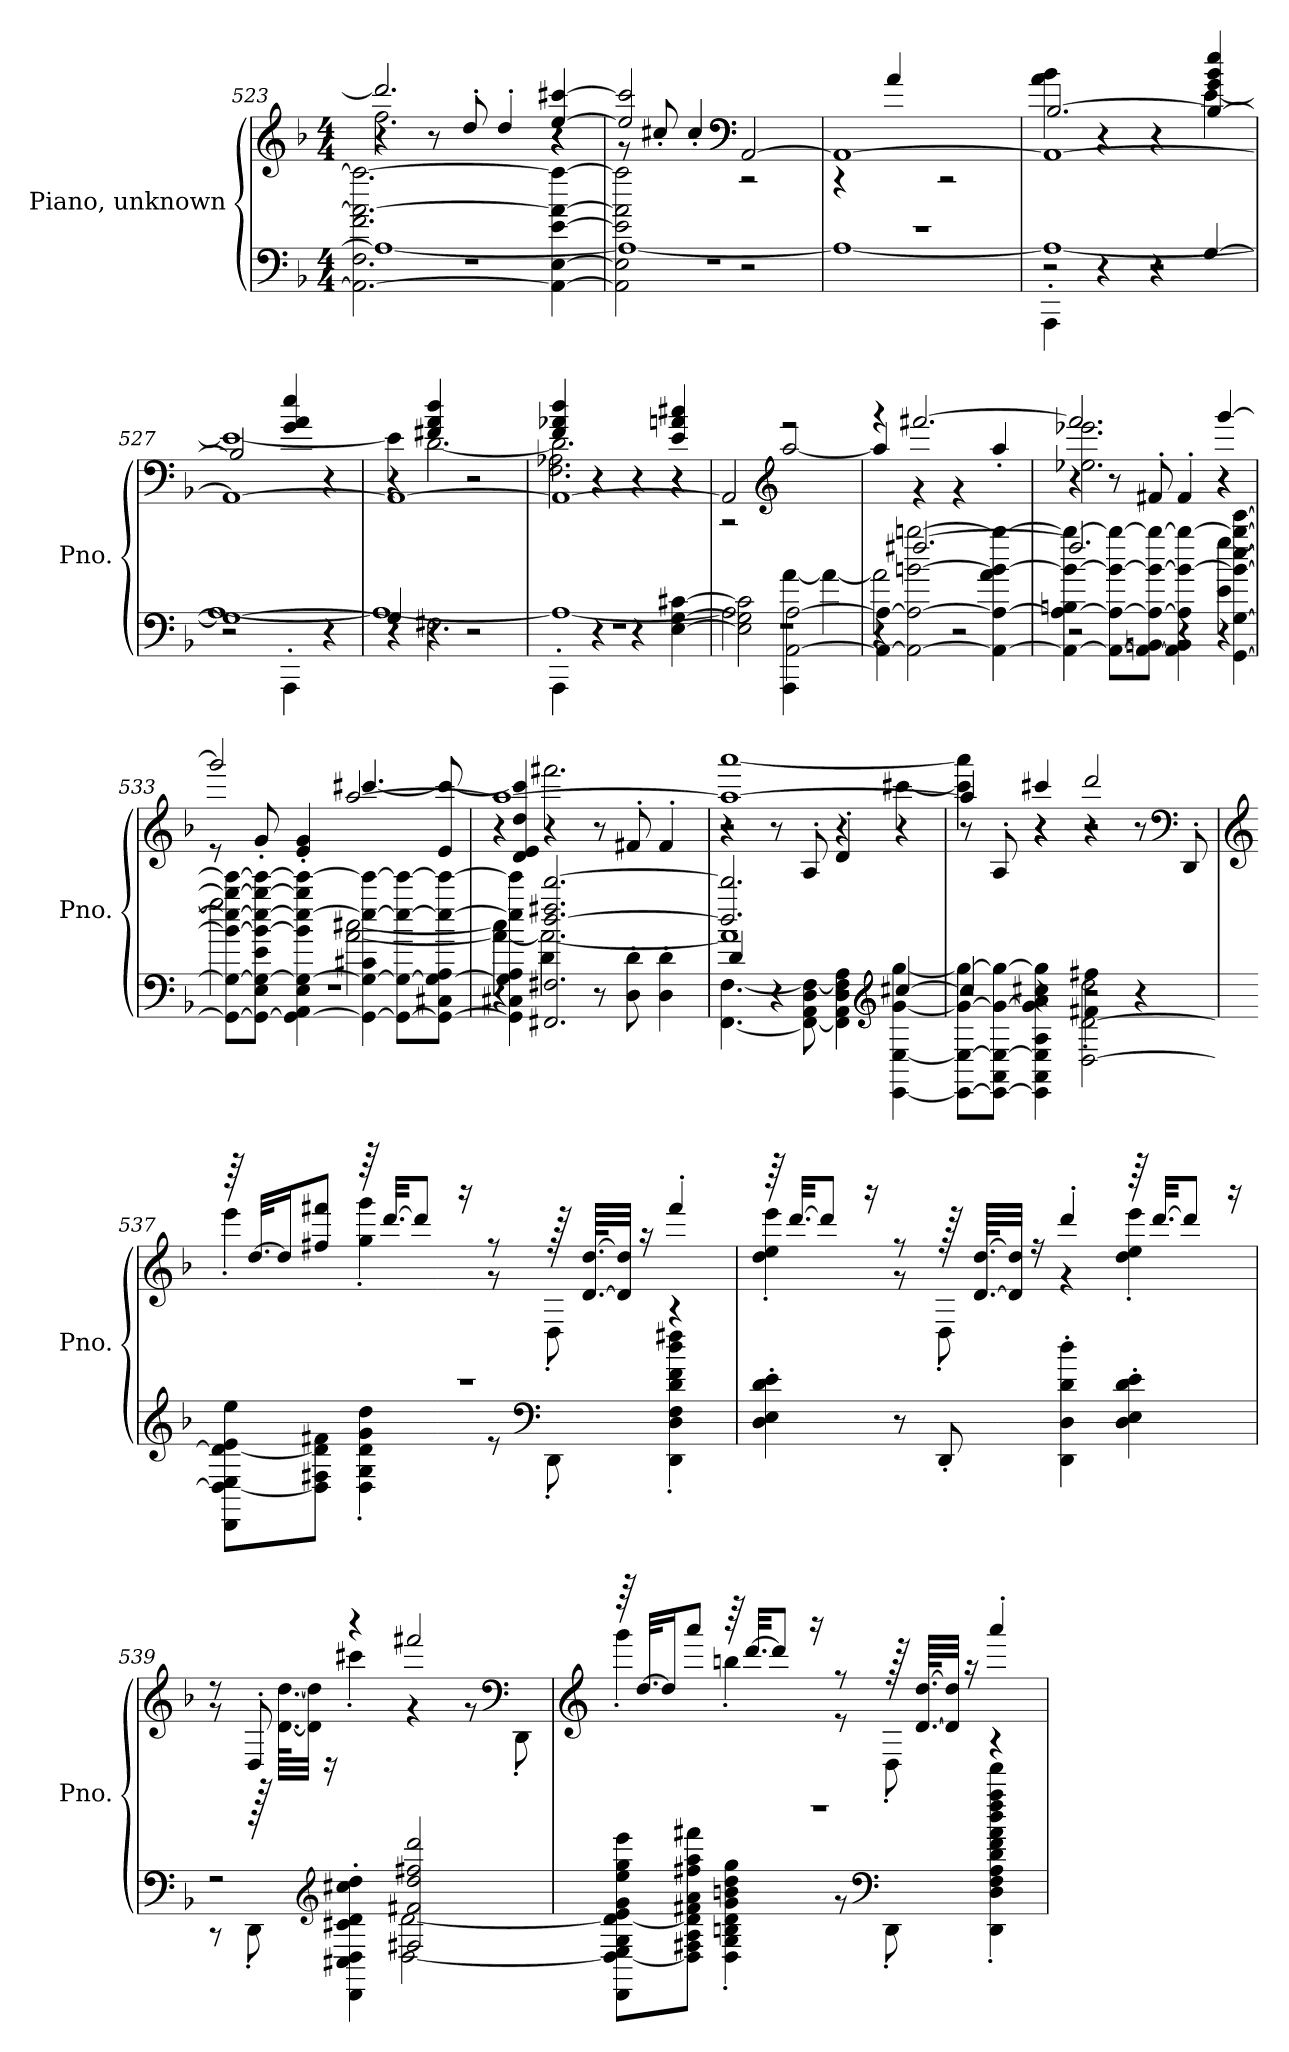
**kern	**kern
*part1	*part1
*staff2	*staff1
*I"Piano, unknown	*
*I'Pno.	*
*clefF4	*clefG2
*k[b-]	*k[b-]
*M4/4	*M4/4
=523	=523
*^	*^
*	*^	*	*^
1r	1A_	2.AA\_ 2.F\ 2.f\ 2.a\_ 2.aa\_	2.ddd/]	2.ff\	4r
.	.	.	.	.	8r
.	.	.	.	.	8dd'/
.	.	.	.	.	4dd'/
.	.	4AA\_ [4E\ [4e\ 4a\_ 4aa\_	[4ee/ [4ccc#X/	4r	4r
*	*	*	*	*v	*v
=524	=524	=524	=524	=524
1r	1A_	2AA\] 2E\] 2e\] 2a\] 2aa\]	2ee/] 2ccc#/]	8r
.	.	.	.	8cc#X'/
.	.	.	.	4cc#'/
*	*	*	*clefF4	*
.	.	2r	[2AA/	2r
*	*v	*v	*	*
=525	=525	=525	=525
1r	1A_	1AA_	4r
.	.	.	4a/
.	.	.	2r
!!LO:LB:g=z
=526	=526	=526	=526
*	*^	*	*^
2r	1A_	4AAA'\	1AA_	4a\ 4b-\	[2.B-/
.	.	4r	.	4r	.
4r	.	2r	.	4r	.
[4G/	.	.	.	[4e\	4B-/_ 4g/ 4b-/ 4ee/
=527	=527	=527	=527	=527	=527
1G_	1A_	2r	1AA_	1e_	2B-/]
.	.	4AAA'\	.	.	4g/ 4a/ 4ee/
.	.	4r	.	.	4r
=528	=528	=528	=528	=528	=528
4G/]	1A_	4r	1AA_	4e\]	4r
4r	.	2.F#X\	.	[2.d\	4f#X/ 4a/ 4dd/
2r	.	.	.	.	2r
=529	=529	=529	=529	=529	=529
*	*	*	*	*	*^
1r	1A_	4AAA'\	1AA_	2.d\]	4f/ 4a-X/ 4dd/	2.F\ 2.A-X\
.	.	4r	.	.	4r	.
.	.	4r	.	.	4r	.
.	.	[4E\ [4G\ [4c#X\	.	4r	4e/ 4an/ 4cc#X/	4r
*	*	*	*	*v	*v	*v
=530	=530	=530	=530	=530
1r	2A\]	2E\] 2G\] 2c#\]	2AA/]	2r
*	*	*	*clefG2	*
.	4AAA\ [4a\	[2AA\ [2A\	2r	[2aa/
.	4a\_	.	.	.
=531	=531	=531	=531	=531
4r	2a\]	4AA\_ 4A\_	4r	4aa/]
[2.ff#X/	.	2AA\_ 2A\_ [2bn\ [2bbn\	[2.fff#X/	4r
.	2r	.	.	4r
.	.	4AA\_ 4A\_ 4a\ 4b\_ 4bb\_	.	4aa'/
!!LO:LB:g=z
=532	=532	=532	=532	=532
*	*	*	*	*^
2.ff#/]	2r	4AA\_ 4A\_ 4Bn\ 4b\_ 4bb\_	2.fff#/]	2.ee-X\ 2.eee-X\	4r
.	.	8AA\_ 8A\_ 8b\_ 8bb\_L	.	.	8r
.	.	8AA\_ 8BBn\ 8A\_ 8b\_ 8bb\_J	.	.	8f#X'/
.	4r	4AA\] 4BB\ 4A\] 4b\_ 4bb\_	.	.	4f#'/
4r	4e\ [4gg\	[4GG\ [4G\ 4b\_ [4ee\ 4bb\_ [4eee\	[4ggg/	4r	4r
*	*	*	*	*v	*v
=533	=533	=533	=533	=533
1r	2gg\]	8GG\_ 8G\_ 8b\_ 8ee\_ 8bb\_ 8eee\_L	2ggg/]	8r
.	.	8GG\_ 8E\ 8G\_ 8e\ 8b\_ 8ee\_ 8bb\_ 8eee\_J	.	8g'/
.	.	4GG\_ 4AA\ 4E\ 4G\_ 4b\] 4ee\_ 4bb\] 4eee\_	.	4e/' 4g/'
.	[2a\ [2cc#X\	4GG\_ 4G\_ 4c#X\ 4ee\_ 4eee\_	[2aa/	[4.ccc#X/
.	.	8GG\_ 8G\_ 8ee\_ 8eee\_L	.	.
.	.	8GG\_ 8C#X\ 8G\_ 8A\ 8ee\_ 8eee\_J	.	8e/ 8ccc#/_
=534	=534	=534	=534	=534
*	*	*	*	*^
4r	4a\_ 4cc#\]	4GG\] 4C#X\ 4G\] 4A\ 4ee\] 4eee\]	1aa_	4r	4d/ 4e/ 4dd/ 4ccc#/]
2.FF#X/ 2.F#X/ [2.dd/ 2.ff#X/ [2.ddd/	2.a\_	4d\	.	2.fff#X\	4r
.	.	8r	.	.	8r
.	.	8D\' 8d\'	.	.	8f#X'/
.	.	4D\' 4d\'	.	.	4f#'/
=535	=535	=535	=535	=535	=535
*	*	*^	*	*	*^
2.dd/] 2.ddd/]	1a]	4d/	[4.FF\ [4.F\	1aa_	[1aaa	4r	2r
.	.	4r	.	.	.	8r	.
.	.	.	8FF\_ 8AA\ 8D\ 8F\_	.	.	8A'/	.
.	.	2r	4FF\] 4AA\ 4D\ 4F\] 4A\	.	.	4d'/	4r
*clefG2	*	*	*	*	*	*	*
[4cc#X/	.	.	[4EE\ [4E\ [4g\ [4gg\	.	.	4r	[4ccc#X\
*	*	*v	*v	*	*	*	*
!!LO:LB:g=z	!!	!!	!!
=536	=536	=536	=536	=536	=536	=536
4cc#/]	2r	8EE\_ 8E\_ 8g\_ 8gg\_L	4aa/]	4aaa\]	8r	4ccc#\]
.	.	8EE\_ 8AA\ 8E\_ 8g\_ 8gg\_J	.	.	8A'/	.
4r	.	4EE\] 4AA\ 4E\] 4A\ 4g\] 4a\ 4cc#X\ 4gg\]	4r	4r	4ccc#X/	4r
2r	4f#X\' 4ff#X\'	[2D\ [2d\ 2dd\	2ddd/	2r	4r	2r
.	4r	.	.	.	8r	.
*	*	*	*clefF4	*	*	*
.	.	.	.	.	8DD'/	.
*v	*v	*v	*	*	*	*
*	*v	*v	*v	*v
=537	=537
*	*clefG2
*^	*^
1r	8DD\ 8D\_ 8E\ 8d\_ 8e\ 8ee\L	64r	4eee'\
.	.	[32.dd/KLL	.
.	.	16dd/J]	.
.	8D\] 8F#X\ 8d\] 8f#X\J	8ff#X/ 8fff#X/J	.
.	4D\' 4G\' 4d\' 4g\' 4dd\'	64r	4gg\' 4ggg\'
.	.	[32.ddd/KKL	.
.	.	8ddd/J]	.
.	.	16r	.
.	8r	8r	8r
*clefF4	*	*	*
.	8DD'\	128r	8D'\
.	.	[64.d/ [64.dd/KLLL	.
.	.	32d/] 32dd/]JJJ	.
.	.	16r	.
.	4DD\' 4D\' 4F#\' 4d\' 4f#\' 4dd\' 4ff#X\'	4fff#'/	4r
*v	*v	*	*
!!LO:LB:g=z	!!
=538	=538	=538
4D\' 4E\' 4d\' 4e\'	64r	4dd\' 4ee\' 4eee\'
.	[32.ddd/KKL	.
.	8ddd/J]	.
.	16r	.
8r	8r	8r
8DD'/	128r	8D'\
.	[64.d/ [64.dd/KLLL	.
.	32d/] 32dd/]JJJ	.
.	16r	.
4DD\' 4D\' 4d\' 4dd\'	4ddd'/	4r
4D\' 4E\' 4d\' 4e\'	64r	4dd\' 4ee\' 4eee\'
.	[32.ddd/KKL	.
.	8ddd/J]	.
.	16r	.
=539	=539	=539
*^	*	*
2r	8r	8r	8r
.	8DD'\	8D'/	128r
.	.	.	[64.d\ [64.dd\KLLL
.	.	.	32d\] 32dd\]JJJ
.	.	.	16r
*clefG2	*	*	*
.	4DD\' 4C#X\' 4D\' 4c#X\' 4d\' 4cc#X\' 4dd\'	4r	4ccc#X'\
2F#X/ 2f#X/ 2dd/ 2ff#X/ 2ddd/	[2D\ [2d\	2fff#X/	4r
.	.	.	8r
*	*	*clefF4	*
.	.	.	8DD'\
!!LO:PB:g=z	!!
=540	=540	=540	=540
*	*	*clefG2	*
1r	8DD\ 8D\_ 8E\ 8G\ 8d\_ 8e\ 8g\ 8ee\ 8gg\ 8eee\L	64r	4ggg'\
.	.	[32.dd/KLL	.
.	.	16dd/J]	.
.	8D\] 8F#X\ 8A\ 8d\] 8f#X\ 8a\ 8ff#X\ 8aa\ 8fff#X\J	8aaa/J	.
.	4D\' 4G\' 4Bn\' 4d\' 4g\' 4bn\' 4dd\' 4gg\'	64r	4bbn'\
.	.	[32.ddd/KKL	.
.	.	8ddd/J]	.
.	.	16r	.
.	8r	8r	8r
*clefF4	*	*	*
.	8DD'\	128r	8D'\
.	.	[64.d/ [64.dd/KLLL	.
.	.	32d/] 32dd/]JJJ	.
.	.	16r	.
.	4DD\' 4D\' 4F#\' 4A\' 4d\' 4f#\' 4a\' 4dd\' 4ff#\' 4aa\' 4fff#\'	4aaa'/	4r
*v	*v	*	*
*	*v	*v
=	=
*-	*-
